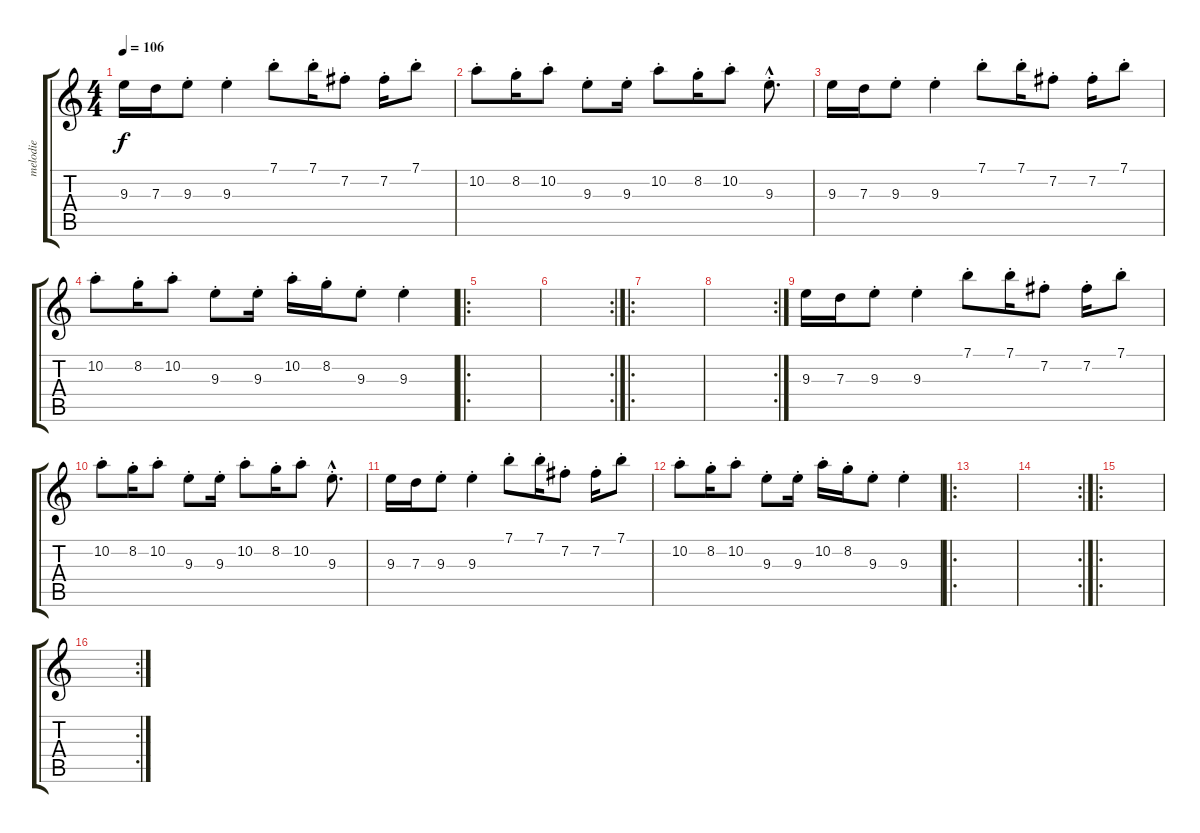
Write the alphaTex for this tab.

\track ("melodie" "melodie") {instrument electricguitarclean}
\staff {score tabs}
\tuning (E4 B3 G3 D3 A2 E2) {hide}
\ts (4 4)
\tempo 106
\clef g2
\ks c
9.3.16{dy f} 7.3.16 9.3{st}.8 9.3{st}.4 7.1{st}.8 7.1{st}.16 7.2{st}.8 7.2{st}.16 7.1{st}.8 |
10.2{st}.8 8.2{st}.16 10.2{st}.8 9.3{st}.8 9.3{st}.16 10.2{st}.8 8.2{st}.16 10.2{st}.8 9.3{hac st}.8{d} |
9.3.16 7.3.16 9.3{st}.8 9.3{st}.4 7.1{st}.8 7.1{st}.16 7.2{st}.8 7.2{st}.16 7.1{st}.8 |
10.2{st}.8 8.2{st}.16 10.2{st}.8 9.3{st}.8 9.3{st}.16 10.2{st}.16 8.2{st}.16 9.3{st}.8 9.3{st}.4 |
\ro
|
\rc 2
|
\ro
|
\rc 2
|
9.3.16 7.3.16 9.3{st}.8 9.3{st}.4 7.1{st}.8 7.1{st}.16 7.2{st}.8 7.2{st}.16 7.1{st}.8 |
10.2{st}.8 8.2{st}.16 10.2{st}.8 9.3{st}.8 9.3{st}.16 10.2{st}.8 8.2{st}.16 10.2{st}.8 9.3{hac st}.8{d} |
9.3.16 7.3.16 9.3{st}.8 9.3{st}.4 7.1{st}.8 7.1{st}.16 7.2{st}.8 7.2{st}.16 7.1{st}.8 |
10.2{st}.8 8.2{st}.16 10.2{st}.8 9.3{st}.8 9.3{st}.16 10.2{st}.16 8.2{st}.16 9.3{st}.8 9.3{st}.4 |
\ro
|
\rc 2
|
\ro
|
\rc 2
